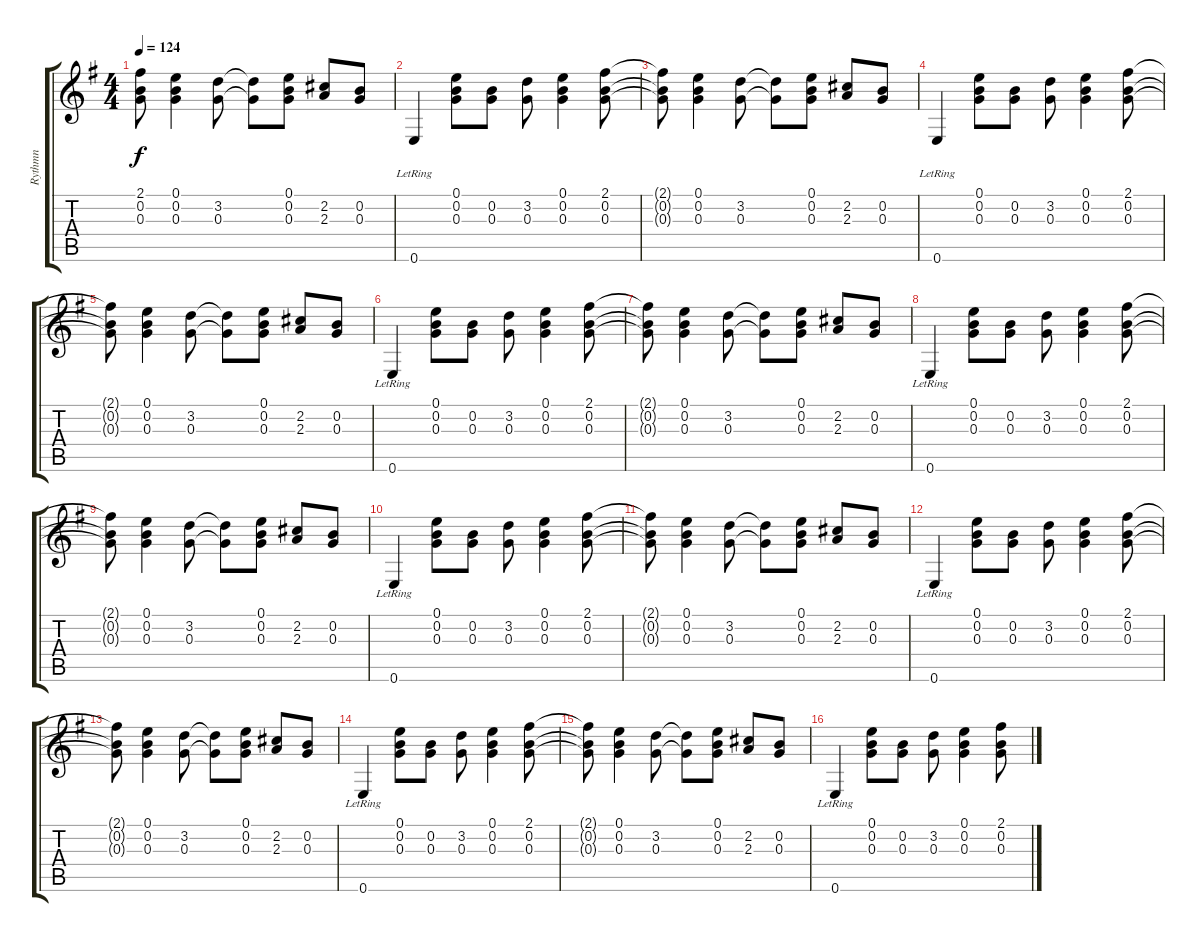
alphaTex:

\track ("Rythmn" "Rythmn") {instrument electricguitarclean}
\staff {score tabs}
\tuning (E4 B3 G3 D3 A2 E2) {hide}
\ts (4 4)
\tempo 124
\clef g2
\ks g
(2.1{t} 0.2{t} 0.3{t}).8{dy f} (0.1 0.2 0.3).4 (3.2 0.3).8 (3.2{t} 0.3{t}).8 (0.1 0.2 0.3).8 (2.2 2.3).8 (0.2 0.3).8 |
0.6{lr}.4 (0.1 0.2 0.3).8 (0.2 0.3).8 (3.2 0.3).8 (0.1 0.2 0.3).4 (2.1 0.2 0.3).8 |
(2.1{t} 0.2{t} 0.3{t}).8 (0.1 0.2 0.3).4 (3.2 0.3).8 (3.2{t} 0.3{t}).8 (0.1 0.2 0.3).8 (2.2 2.3).8 (0.2 0.3).8 |
0.6{lr}.4 (0.1 0.2 0.3).8 (0.2 0.3).8 (3.2 0.3).8 (0.1 0.2 0.3).4 (2.1 0.2 0.3).8 |
(2.1{t} 0.2{t} 0.3{t}).8 (0.1 0.2 0.3).4 (3.2 0.3).8 (3.2{t} 0.3{t}).8 (0.1 0.2 0.3).8 (2.2 2.3).8 (0.2 0.3).8 |
0.6{lr}.4 (0.1 0.2 0.3).8 (0.2 0.3).8 (3.2 0.3).8 (0.1 0.2 0.3).4 (2.1 0.2 0.3).8 |
(2.1{t} 0.2{t} 0.3{t}).8 (0.1 0.2 0.3).4 (3.2 0.3).8 (3.2{t} 0.3{t}).8 (0.1 0.2 0.3).8 (2.2 2.3).8 (0.2 0.3).8 |
0.6{lr}.4 (0.1 0.2 0.3).8 (0.2 0.3).8 (3.2 0.3).8 (0.1 0.2 0.3).4 (2.1 0.2 0.3).8 |
(2.1{t} 0.2{t} 0.3{t}).8 (0.1 0.2 0.3).4 (3.2 0.3).8 (3.2{t} 0.3{t}).8 (0.1 0.2 0.3).8 (2.2 2.3).8 (0.2 0.3).8 |
0.6{lr}.4 (0.1 0.2 0.3).8 (0.2 0.3).8 (3.2 0.3).8 (0.1 0.2 0.3).4 (2.1 0.2 0.3).8 |
(2.1{t} 0.2{t} 0.3{t}).8 (0.1 0.2 0.3).4 (3.2 0.3).8 (3.2{t} 0.3{t}).8 (0.1 0.2 0.3).8 (2.2 2.3).8 (0.2 0.3).8 |
0.6{lr}.4 (0.1 0.2 0.3).8 (0.2 0.3).8 (3.2 0.3).8 (0.1 0.2 0.3).4 (2.1 0.2 0.3).8 |
(2.1{t} 0.2{t} 0.3{t}).8 (0.1 0.2 0.3).4 (3.2 0.3).8 (3.2{t} 0.3{t}).8 (0.1 0.2 0.3).8 (2.2 2.3).8 (0.2 0.3).8 |
0.6{lr}.4 (0.1 0.2 0.3).8 (0.2 0.3).8 (3.2 0.3).8 (0.1 0.2 0.3).4 (2.1 0.2 0.3).8 |
(2.1{t} 0.2{t} 0.3{t}).8 (0.1 0.2 0.3).4 (3.2 0.3).8 (3.2{t} 0.3{t}).8 (0.1 0.2 0.3).8 (2.2 2.3).8 (0.2 0.3).8 |
0.6{lr}.4 (0.1 0.2 0.3).8 (0.2 0.3).8 (3.2 0.3).8 (0.1 0.2 0.3).4 (2.1 0.2 0.3).8
